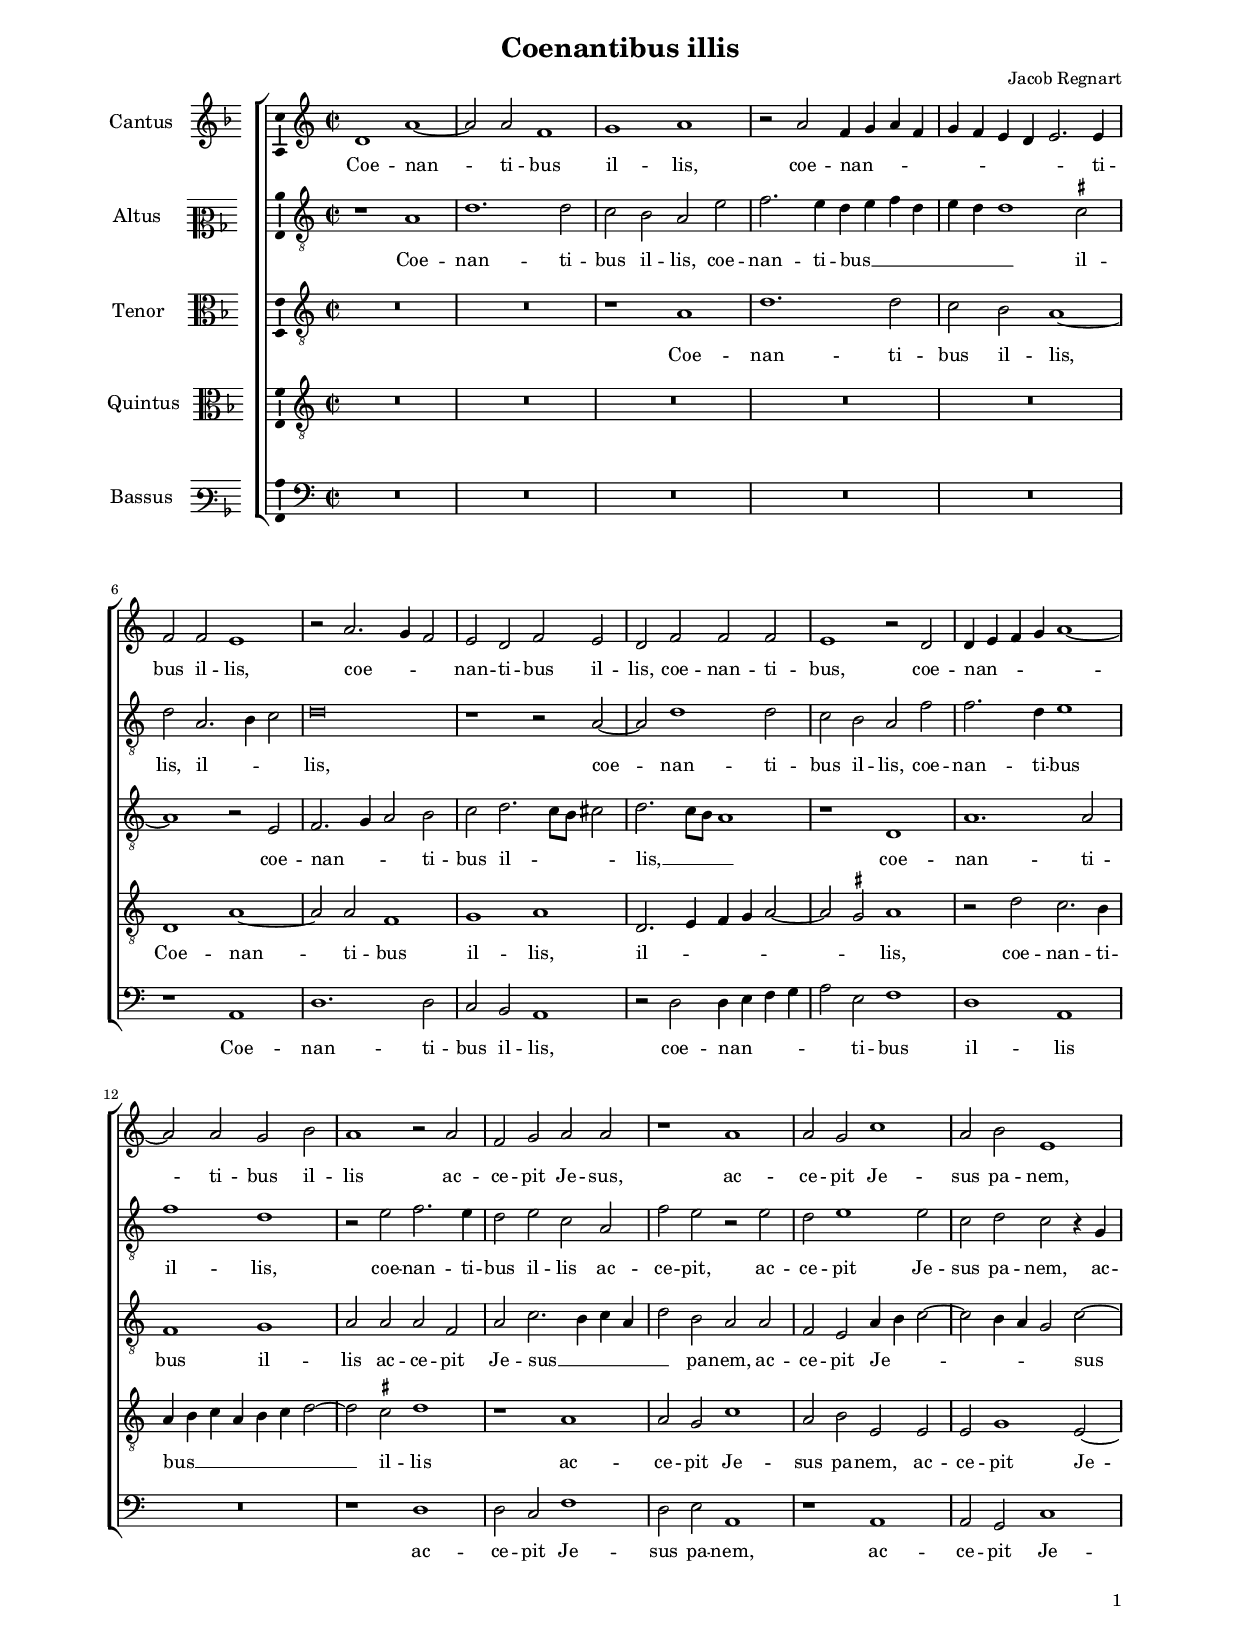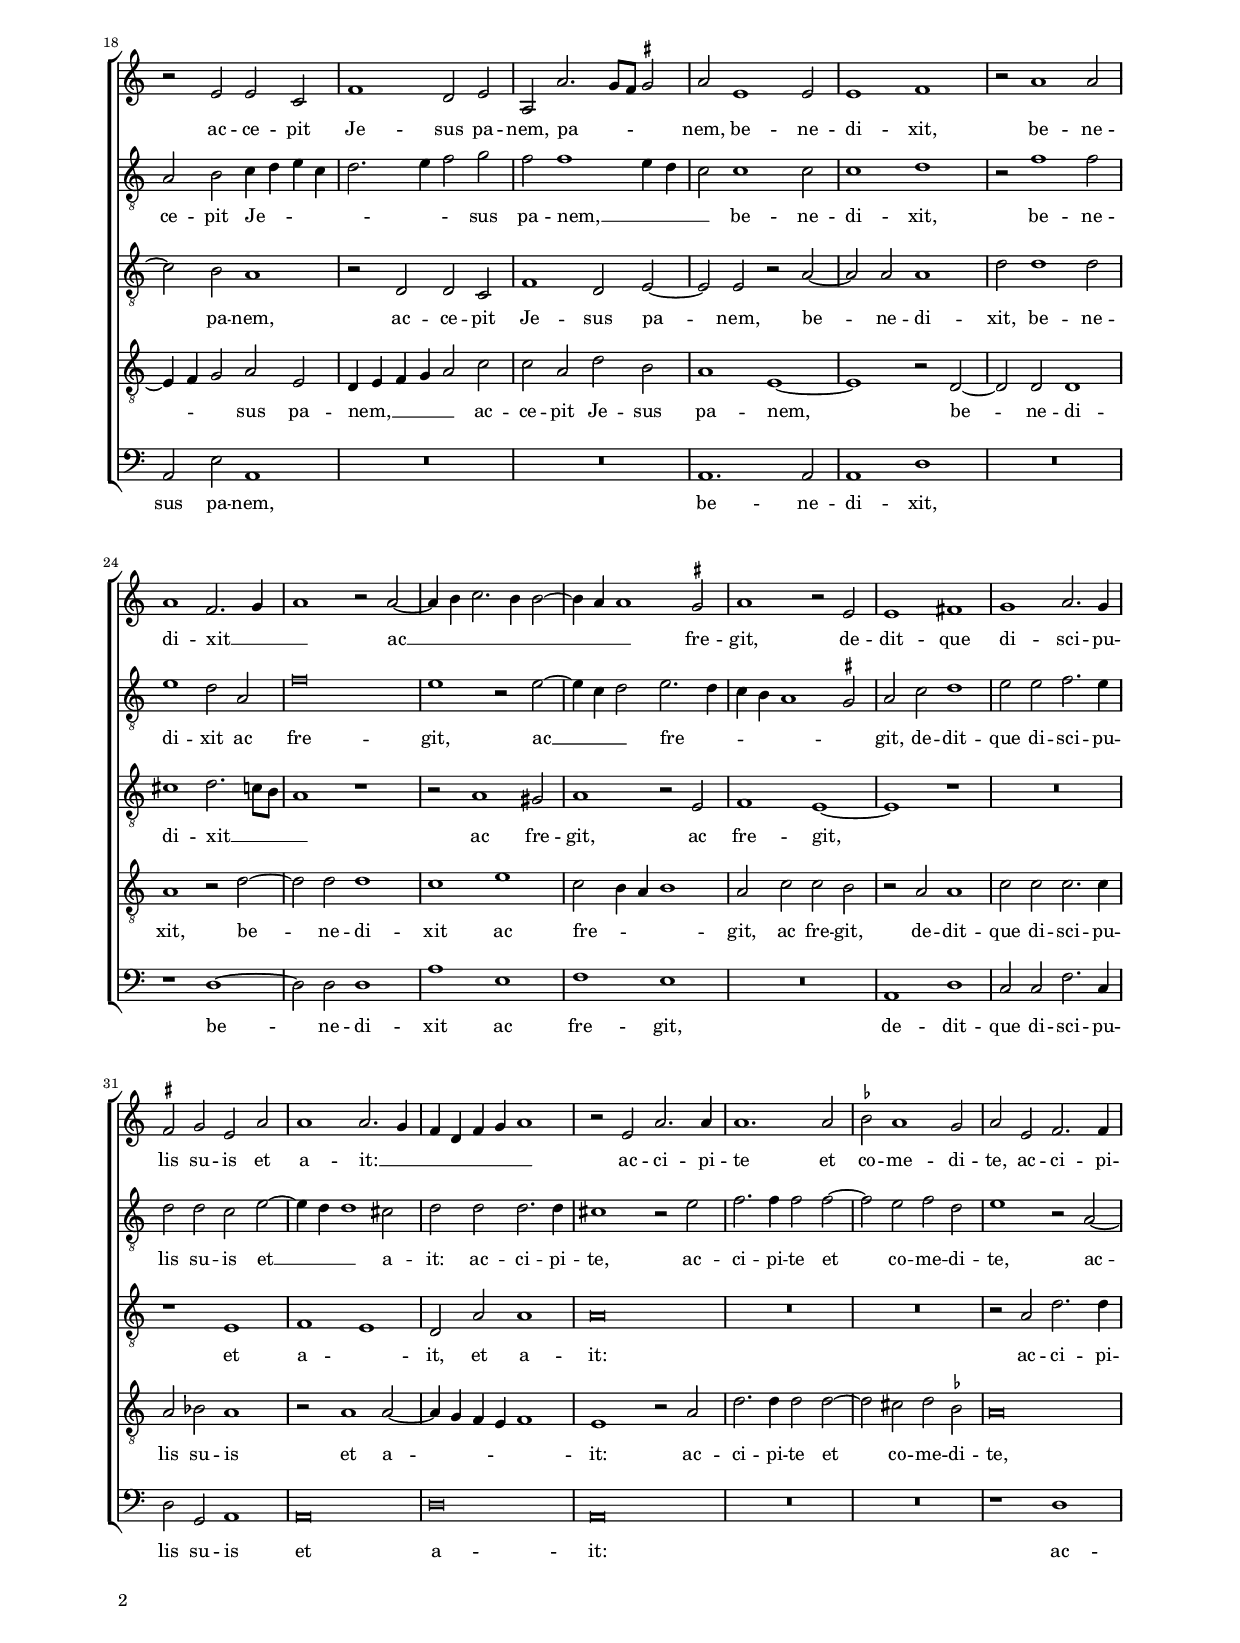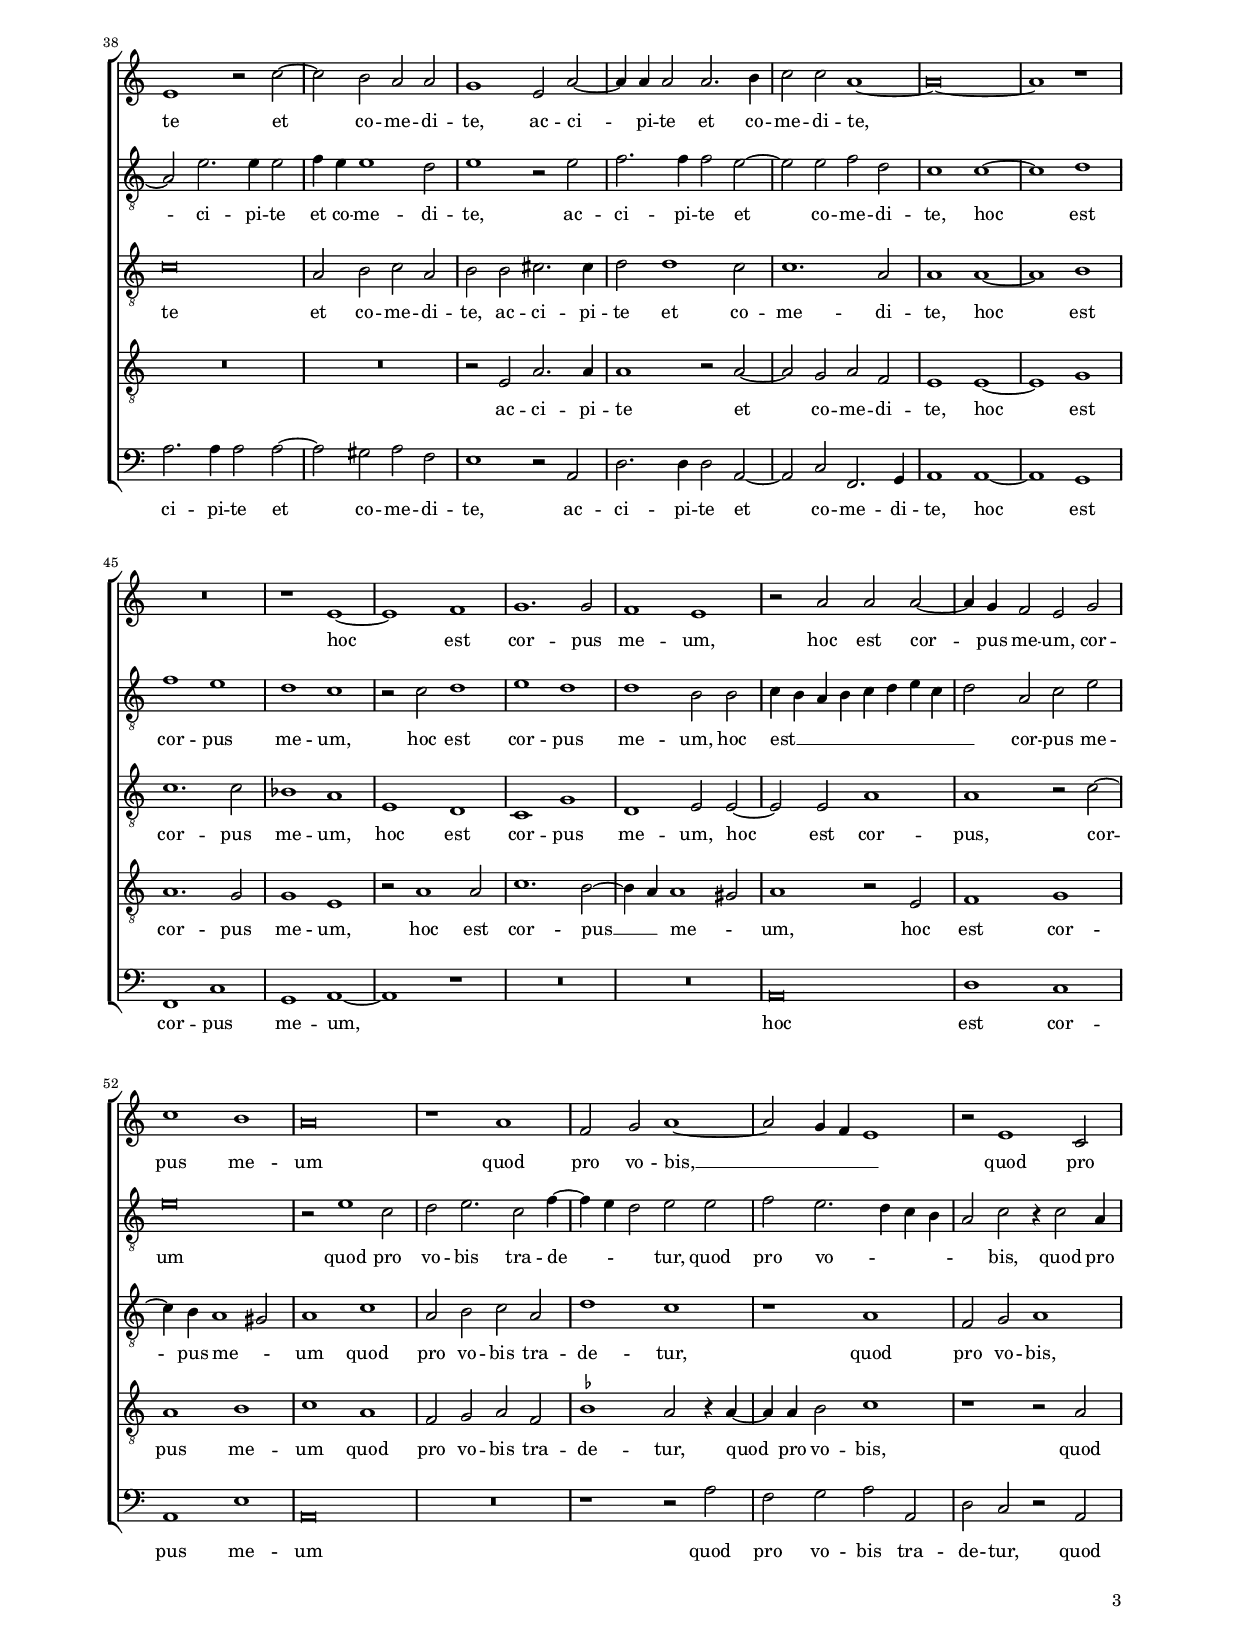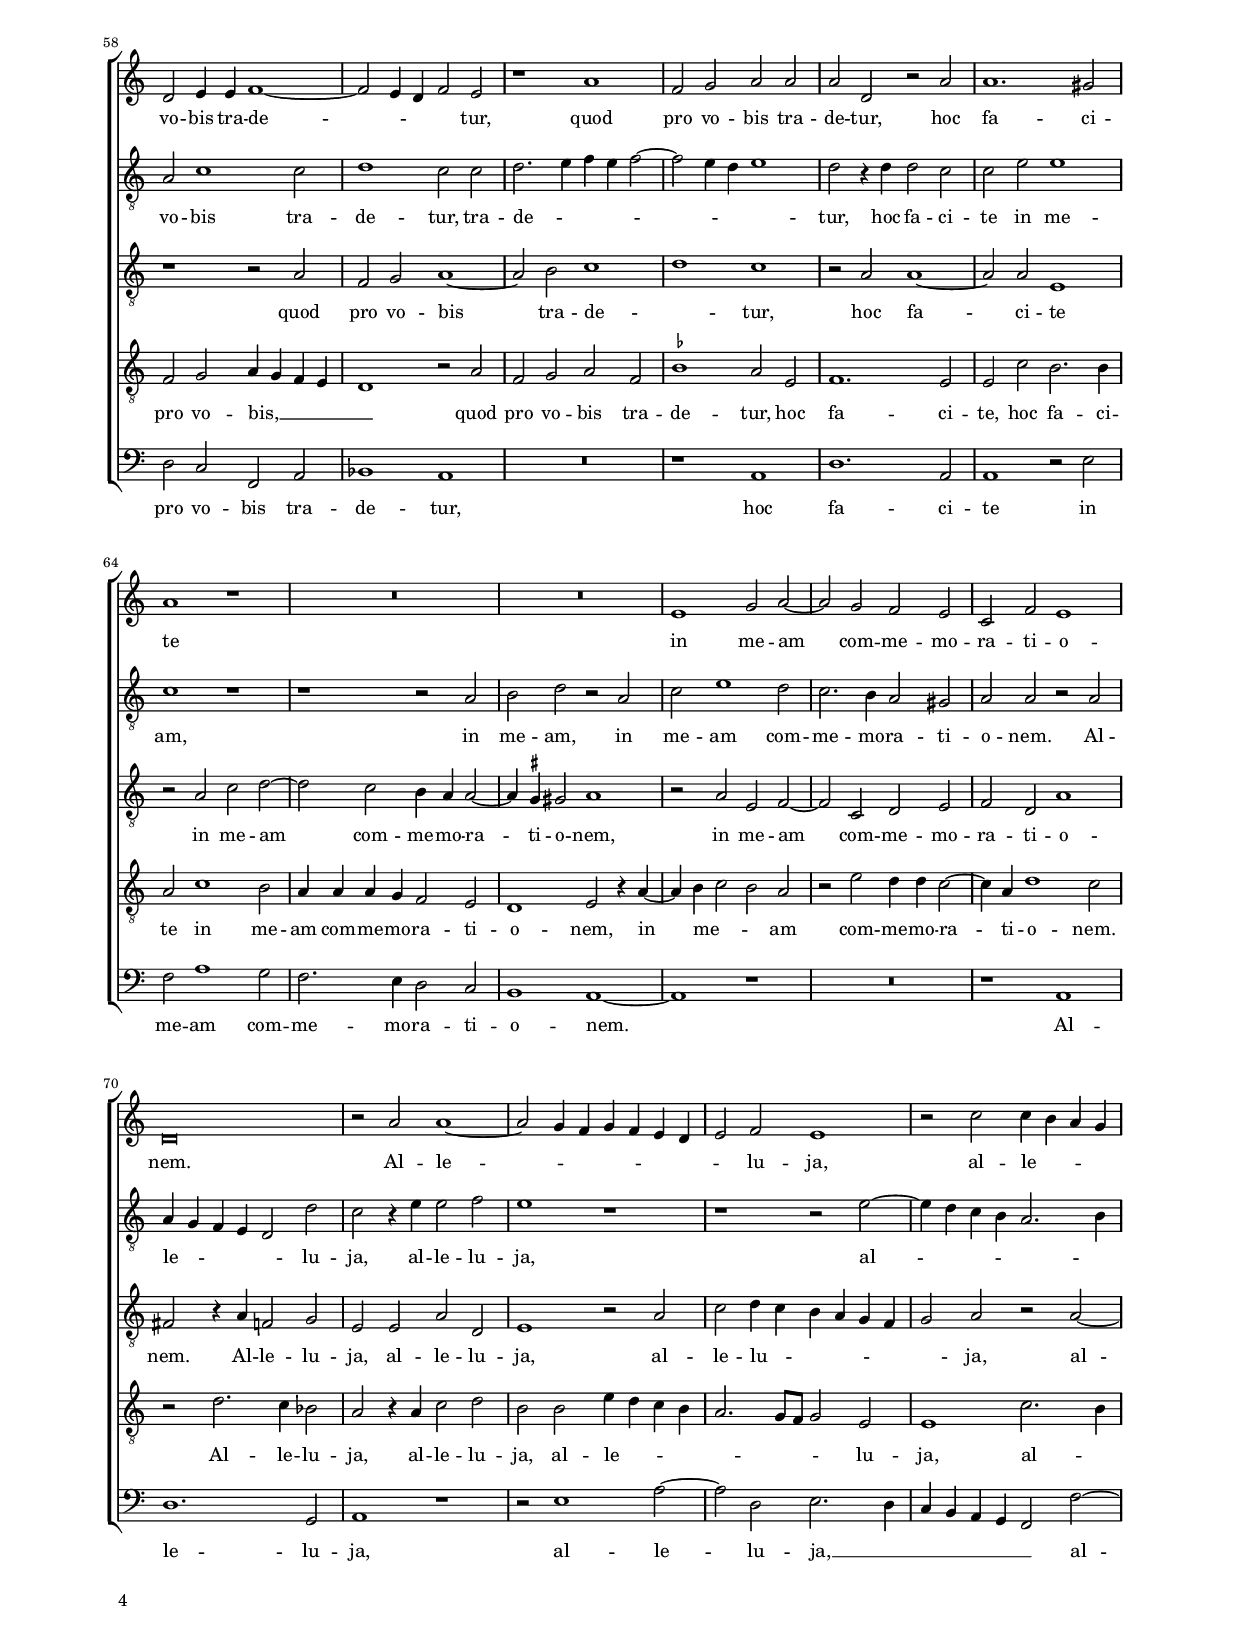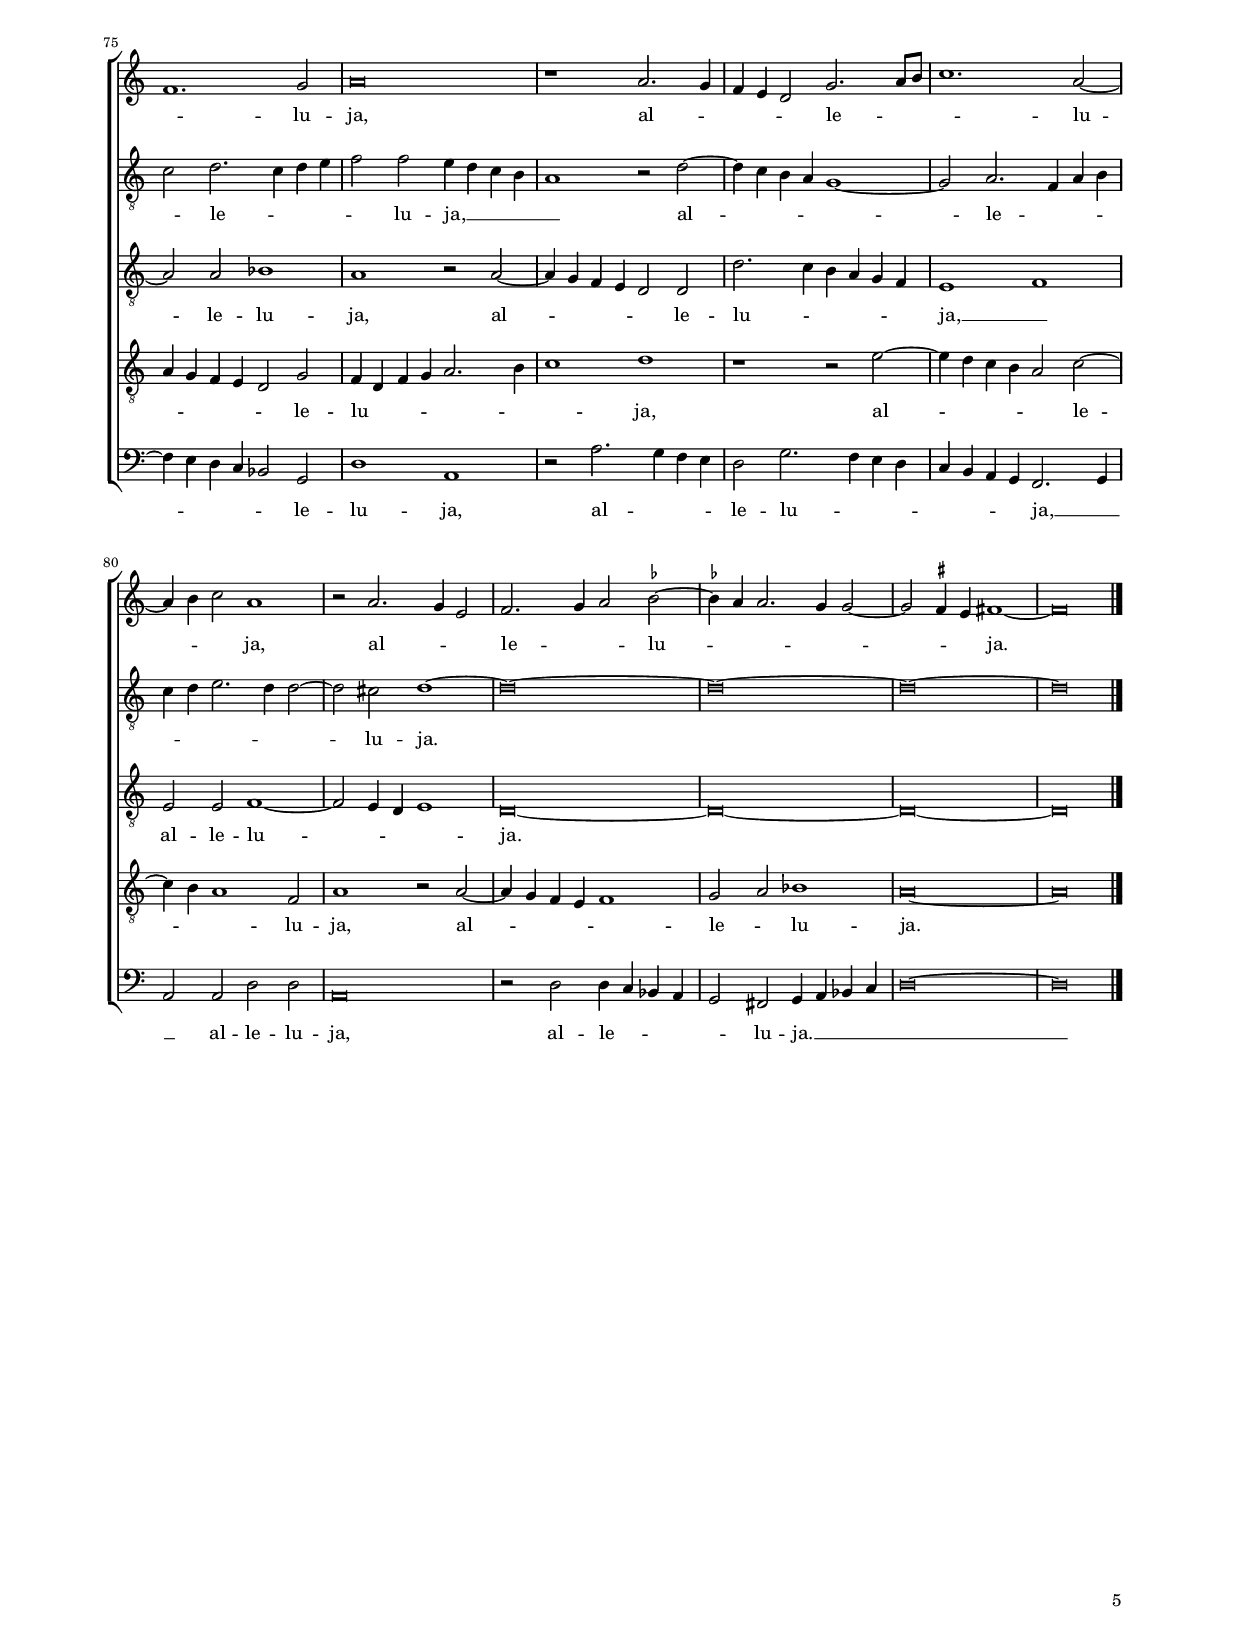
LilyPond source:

\header
{
  title="Coenantibus illis"
  composer="Jacob Regnart"
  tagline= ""
}

\version "2.24.0"
\include "deutsch.ly"
#(set-global-staff-size 15)
% #(set-default-paper-size "letter")
#(ly:set-option 'point-and-click #f)


\paper
	{
	top-margin = 1.8 \cm
	bottom-margin = 1.2 \cm
	left-margin = 2 \cm
	right-margin = 2 \cm
	ragged-bottom = ##f
	ragged-last-bottom = ##t
	print-page-number = ##f
	system-system-spacing = #'((basic-distance . 16) (minimum-distance . 14) (padding . 5) (strechability . 150))
	oddFooterMarkup=\markup   \fill-line { "" \fromproperty #'page:page-number-string }
	evenFooterMarkup=\markup  \fill-line { \fromproperty #'page:page-number-string "" }
	last-bottom-spacing = #'((basic-distance . 12) (minimum-distance . 7) (padding . 4))
%	systems-per-page = 3
%	min-systems-per-page = 3
%	print-all-headers = ##t
%	print-first-page-number = ##t
%	first-page-number = 1
	}

	
global = {
	\key f \major
	\time 2/2 \set Score.measureLength = #(ly:make-moment 2/1)
	\skip 1*2*85 \bar "|."
	}

	ficta = { \once \set suggestAccidentals = ##t }

	forget = #(define-music-function (music) (ly:music?) #{
		\accidentalStyle forget
		$music
		\accidentalStyle default
		#})



incipitcantus = \markup { \score {
	{
	\set Staff.instrumentName = \markup { \fontsize #1 "Cantus" }
	\key f \major
	\clef violin
	s4 \bar ""
	}
	\layout  {
	raggedright = ##t
	indent = 1.6 \cm
	line-width = 2.4\cm
	\context { \Staff \remove Time_signature_engraver }
	\override Staff.Clef.Y-extent = #'(0 . 0)
	}} \hspace #1 }

      
incipitaltus = \markup { \score {
	{
	\set Staff.instrumentName = \markup { \fontsize #1 "Altus" }
	\key f \major
	\clef mezzosoprano
	s4 \bar ""
	}
	\layout  {
	raggedright = ##t
	indent = 1.6 \cm
	line-width = 2.4\cm
	\context { \Staff \remove Time_signature_engraver }
	\override Staff.Clef.Y-extent = #'(0 . 0)
	}} \hspace #1 }


incipittenor = \markup { \score {
	{
	\set Staff.instrumentName = \markup { \fontsize #1 "Tenor" }
	\key f \major
	\clef alto
	s4 \bar ""
	}
	\layout  {
	raggedright = ##t
	indent = 1.6 \cm
	line-width = 2.4\cm
	\context { \Staff \remove Time_signature_engraver }
	\override Staff.Clef.Y-extent = #'(0 . 0)
	}} \hspace #1 }
      
      
incipitquintus = \markup { \score {
	{
	\set Staff.instrumentName = \markup { \fontsize #1 "Quintus" }
	\key f \major
	\clef alto
	s4 \bar ""
	}
	\layout  {
	raggedright = ##t
	indent = 1.6 \cm
	line-width = 2.4\cm
	\context { \Staff \remove Time_signature_engraver }
	\override Staff.Clef.Y-extent = #'(0 . 0)
	}} \hspace #1 }
      
      
incipitbassus = \markup { \score {
	{
	\set Staff.instrumentName = \markup { \fontsize #1 "Bassus" }
	\key f \major
	\clef varbaritone
	s4 \bar ""
	}
	\layout  {
	raggedright = ##t
	indent = 1.6 \cm
	line-width = 2.4\cm
	\context { \Staff \remove Time_signature_engraver }
	\override Staff.Clef.Y-extent = #'(0 . 0)
	}} \hspace #1 }


cantus =  \relative c''
	{
	g1 d'~
	d2 d b1
	c1 d
	r2 d b4 c d b
%5
	c4 b a g a2. a4 |
	b2 b a1
	r2 d2. c4 b2
	a2 g b a
	g2 b b b
%10
	a1 r2 g |
	g4 a b c d1~
	d2 d c e
	d1 r2 d
	b2 c d d
%15
	r1 d |
	d2 c f1
	d2 e a,1
	r2 a a f
	b1 g2 a
%20
	d,2 d'2. c8 b \ficta cis2 |
	d2 a1 a2
	a1 b
	r2 d1 d2
	d1 b2. c4
%25
	d1 r2 d~ |
	d4 e f2. e4 e2~
	e4 d d1 \ficta cis!2
	d1 r2 a
	a1 h
%30
	c1 d2. c4 |
	\ficta h2 c a d
	d1 d2. c4
	b4 g b c d1
	r2 a d2. d4
%35
	d1. d2 |
	\ficta es2 d1 c2
	d2 a b2. b4
	a1 r2 f'~
	f2 e d d
%40
	c1 a2 d~ |
	d4 d d2 d2. e4
	f2 f d1~
	d\breve~
	d1 r
%45
	R\breve |
	r1 a~
	a1 b
	c1. c2
	b1 a
%50
	r2 d d d~ |
	d4 c b2 a c
	f1 e
	d\breve
	r1 d
%55
	b2 c d1~ |
	d2 c4 b a1
	r2 a1 f2
	g2 a4 a b1~
	b2 a4 g b2 a
%60
	r1 d |
	b2 c d d
	d2 g, r d'
	d1. cis2
	d1 r
%65
	R\breve |
	R\breve
	a1 c2 d~
	d2 c b a
	f2 b a1
%70
	g\breve |
	r2 d' d1~
	d2 c4 b c b a g
	a2 b a1
	r2 f' f4 e d c
%75
	b1. c2 |
	d\breve
	r1 d2. c4
	b4 a g2 c2. d8 e
	f1. d2~
%80
	d4 e f2 d1 |
	r2 d2. c4 a2
	b2. c4 d2 \ficta es~
	\ficta es!4 d d2. c4 c2~
	c2 \ficta h4 a h!1~
%85  
	h\breve |
	}


altus =  \relative c'
	{
	r1 d
	g1. g2
	f2 e d a'
	b2. a4 g a b g
%5
	a4 g g1 \ficta fis2 |
	g2 d2. e4 f2
	g\breve
	r1 r2 d~
	d2 g1 g2
%10
	f2 e d b' |
	b2. g4 a1
	b1 g
	r2 a b2. a4
	g2 a f d
%15
	b'2 a r a |
	g2 a1 a2
	f2 g f r4 c
	d2 e f4 g a f
	g2. a4 b2 c
%20
	b2 b1 a4 g |
	f2 f1 f2
	f1 g
	r2 b1 b2
	a1 g2 d
%25
	b'\breve |
	a1 r2 a~
	a4 f g2 a2. g4
	f4 e d1 \ficta cis2
	d2 f g1
%30
	a2 a b2. a4 |
	g2 g f a~
	a4 g g1 fis2
	g2 g g2. g4
	fis1 r2 a
%35
	b2. b4 b2 b~ |
	b2 a b g
	a1 r2 d,~
	d2 a'2. a4 a2
	b4 a a1 g2
%40
	a1 r2 a |
	b2. b4 b2 a~
	a2 a b g
	f1 f~
	f1 g
%45
	b1 a |
	g1 f
	r2 f g1
	a1 g
	g1 e2 e
%50
	f4 e d e f g a f |
	g2 d f a
	a\breve
	r2 a1 f2
	g2 a2. f2 b4~
%55
	b4 a g2 a a |
	b2 a2. g4 f e
	d2 f r4 f2 d4
	d2 f1 f2
	g1 f2 f
%60
	g2. a4 b a b2~ |
	b2 a4 g a1
	g2 r4 g g2 f
	f2 a a1
	f1 r
%65
	r1 r2 d |
	e2 g r d
	f2 a1 g2
	f2. e4 d2 cis
	d2 d r d
%70
	d4 c b a g2 g' |
	f2 r4 a a2 b
	a1 r
	r1 r2 a~
	a4 g f e d2. e4
%75
	f2 g2. f4 g a |
	b2 b a4 g f e
	d1 r2 g~
	g4 f e d c1~
	c2 d2. b4 d e
%80
	f4 g a2. g4 g2~ |
	g2 fis g1~
	g\breve~
	g\breve~
	g\breve~
%85
	g\breve |
	}


tenor =  \relative c'
	{
	R\breve
	R\breve
	r1 d
	g1. g2
%5
	f2 e d1~ |
	d1 r2 a
	b2. c4 d2 e
	f2 g2. f8 e fis2
	g2. f8 e d1
%10
	r1 g, |
	d'1. d2
	b1 c
	d2 d d b
	d2 f2. e4 f d
%15
	g2 e d d |
	b2 a d4 e f2~
	f2 e4 d c2 f~
	f2 e d1
	r2 g, g f
%20
	b1 g2 a~ |
	a2 a r d~
	d2 d d1
	g2 g1 g2
	fis1 g2. f8 e
%25
	d1 r |
	r2 d1 cis2
	d1 r2 a
	b1 a~
	a1 r
%30
	R\breve |
	r1 a
	b1 a
	g2 d' d1
	d\breve
%35
	R\breve |
	R\breve
	r2 d g2. g4
	f\breve
	d2 e f d
%40
	e2 e fis2. fis4 |
	g2 g1 f2
	f1. d2
	d1 d~
	d1 e
%45
	f1. f2 |
	es1 d
	a1 g
	f1 c'
	g1 a2 a~
%50
	a2 a d1 |
	d1 r2 f~
	f4 e d1 cis2
	d1 f
	d2 e f d
%55
	g1 f |
	r1 d
	b2 c d1
	r1 r2 d
	b2 c d1~
%60
	d2 e f1 |
	g1 f
	r2 d d1~
	d2 d a1
	r2 d f g~
%65
	g2 f e4 d d2~ |
	d4 \ficta cis cis!2 d1
	r2 d a b~
	b2 f g a
	b2 g d'1
%70
	h2 r4 d b2 c |
	a2 a d g,
	a1 r2 d
	f2 g4 f e d c b
	c2 d r d~
%75
	d2 d es1 |
	d1 r2 d~
	d4 c b a g2 g
	g'2. f4 e d c b
	a1 b
%80
	a2 a b1~ |
	b2 a4 g a1
	g\breve~
	g\breve~
	g\breve~
%85
	g\breve |
	}


quintus  =  \relative c'
	{
	R\breve
	R\breve
	R\breve
	R\breve
%5
	R\breve |
	g1 d'~
	d2 d b1
	c1 d
	g,2. a4 b c d2~
%10
	d2 \ficta cis d1 |
	r2 g f2. e4
	d4 e f d e f g2~
	g2 \ficta fis g1
	r1 d
%15
	d2 c f1 |
	d2 e a, a
	a2 c1 a2~
	a4 b c2 d a
	g4 a b c d2 f
%20
	f2 d g e |
	d1 a~
	a1 r2 g~
	g2 g g1
	d'1 r2 g~
%25
	g2 g g1 |
	f1 a
	f2 e4 d e1
	d2 f f e
	r2 d d1
%30
	f2 f f2. f4 |
	d2 es d1
	r2 d1 d2~
	d4 c b a b1
	a1 r2 d
%35
	g2. g4 g2 g~ |
	g2 fis g \ficta es
	d\breve
	R\breve
	R\breve
%40
	r2 a d2. d4 |
	d1 r2 d~
	d2 c d b
	a1 a~
	a1 c
%45
	d1. c2 |
	c1 a
	r2 d1 d2
	f1. e2~
	e4 d d1 cis2
%50
	d1 r2 a |
	b1 c
	d1 e
	f1 d
	b2 c d b
%55
	\ficta es1 d2 r4 d~ |
	d4 d e2 f1
	r1 r2 d
	b2 c d4 c b a
	g1 r2 d'
%60
	b2 c d b |
	\ficta es1 d2 a
	b1. a2
	a2 f' e2. e4
	d2 f1 e2
%65
	d4 d d c b2 a |
	g1 a2 r4 d~
	d4 e f2 e d
	r2 a' g4 g f2~
	f4 d g1 f2
%70
	r2 g2. f4 es2 |
	d2 r4 d f2 g
	e2 e a4 g f e
	d2. c8 b c2 a
	a1 f'2. e4
%75
	d4 c b a g2 c |
	b4 g b c d2. e4
	f1 g
	r1 r2 a~
	a4 g f e d2 f~
%80
	f4 e d1 b2 |
	d1 r2 d~
	d4 c b a b1
	c2 d es1
	d\breve~
%85
	d\breve |
	}


bassus  =  \relative c
	{
	R\breve
	R\breve
	R\breve
	R\breve
%5
	R\breve |
	r1 d
	g1. g2
	f2 e d1
	r2 g g4 a b c
%10
	d2 a b1 |
	g1 d
	R\breve
	r1 g
	g2 f b1
%15
	g2 a d,1 |
	r1 d
	d2 c f1
	d2 a' d,1
	R\breve
%20
	R\breve |
	d1. d2
	d1 g
	R\breve
	r1 g~
%25
	g2 g g1 |
	d'1 a
	b1 a
	R\breve
	d,1 g
%30
	f2 f b2. f4 |
	g2 c, d1
	d\breve
	g\breve
	d\breve
%35
	R\breve |
	R\breve
	r1 g
	d'2. d4 d2 d~
	d2 cis d b
%40
	a1 r2 d, |
	g2. g4 g2 d~
	d2 f b,2. c4
	d1 d~
	d1 c
%45
	b1 f' |
	c1 d~
	d1 r
	R\breve
	R\breve
%50
	d\breve |
	g1 f
	d1 a'
	d,\breve
	R\breve
%55
	r1 r2 d' |
	b2 c d d,
	g2 f r d
	g2 f b, d
	es1 d
%60
	R\breve |
	r1 d
	g1. d2
	d1 r2 a'
	b2 d1 c2
%65
	b2. a4 g2 f |
	e1 d~
	d1 r
	R\breve
	r1 d
%70
	g1. c,2 |
	d1 r
	r2 a'1 d2~
	d2 g, a2. g4
	f4 e d c b2 b'~
%75
	b4 a g f es2 c |
	g'1 d
	r2 d'2. c4 b a
	g2 c2. b4 a g
	f4 e d c b2. c4
%80
	d2 d g g |
	d\breve
	r2 g g4 f es d
	c2 h c4 d es f
	g\breve~
%85
	g\breve |
	}


lyricscantus = \lyricmode {
	Coe -- nan -- ti -- bus il -- lis,
        coe -- nan -- _ _ _ _ _ _ _ _ ti -- bus il -- lis,
        coe -- _ _ nan -- ti -- bus il -- lis,
        coe -- nan -- ti -- bus,
        coe -- nan -- _ _ _ _ ti -- bus il -- lis
        ac -- ce -- pit Je -- sus,
        ac -- ce -- pit Je -- sus pa -- nem,
        ac -- ce -- pit Je -- sus pa -- nem,
        pa -- _ _ _ nem,
        be -- ne -- di -- xit,
        be -- ne -- di -- xit __ _ _
        ac __ _ _ _ _ _ _ fre -- git,
        de -- dit -- que di -- sci -- pu -- lis su -- is et a -- it: __ _ _ _ _ _ _
        ac -- ci -- pi -- te et co -- me -- di -- te,
        ac -- ci -- pi -- te et co -- me -- di -- te,
        ac -- ci -- pi -- te et co -- me -- di -- te,
        hoc est cor -- pus me -- um,
        hoc est cor -- pus me -- um,
        cor -- pus me -- um
        quod pro vo -- bis, __ _ _ _
        quod pro vo -- bis tra -- de -- _ _ _ tur,
        quod pro vo -- bis tra -- de -- tur,
        hoc fa -- ci -- te
        in me -- am com -- me -- mo -- ra -- ti -- o -- nem.
        Al -- le -- _ _ _ _ _ _ _ lu -- ja,
        al -- le -- _ _ _ _ lu -- ja,
        al -- _ _ _ _ le -- _ _ _ lu -- _ _ ja,
        al -- _ _ le -- _ _ lu -- _ _ _ _ _ _ ja.
	}


lyricsaltus = \lyricmode {
	Coe -- nan -- ti -- bus il -- lis,
        coe -- nan -- ti -- bus __ _ _ _ _ _ _ il -- lis,
        il -- _ _ lis,
        coe -- nan -- ti -- bus il -- lis,
        coe -- nan -- ti -- bus il -- lis,
        coe -- nan -- ti -- bus il -- lis
        ac -- ce -- pit,
        ac -- ce -- pit Je -- sus pa -- nem,
        ac -- ce -- pit Je -- _ _ _ _ _ _ sus pa -- nem, __ _ _ _ 
        be -- ne -- di -- xit,
        be -- ne -- di -- xit
        ac fre -- git,
        ac __ _ _ fre -- _ _ _ _ _ git,
        de -- dit -- que di -- sci -- pu -- lis su -- is et __ _ _ a -- it:
        ac -- ci -- pi -- te,
        ac -- ci -- pi -- te et co -- me -- di -- te,
        ac -- ci -- pi -- te et co -- me -- di -- te,
        ac -- ci -- pi -- te et co -- me -- di -- te,
        hoc est cor -- pus me -- um,
        hoc est cor -- pus me -- um,
        hoc est __ _ _ _ _ _ _ _ _ cor -- pus me -- um
        quod pro vo -- bis tra -- de -- _ _ tur,
        quod pro vo -- _ _ _ _ bis,
        quod pro vo -- bis tra -- de -- tur,
        tra -- de -- _ _ _ _ _ _ _ tur,
        hoc fa -- ci -- te in me -- am,
        in me -- am,
        in me -- am
        com -- me -- mo -- ra -- ti -- o -- nem.
        Al -- le -- _ _ _ _ lu -- ja,
        al -- le -- lu -- ja,
        al -- _ _ _ _ _ _ le -- _ _ _ _ lu -- ja, __ _ _ _ _
        al -- _ _ _ _ le -- _ _ _ _ _ _ _ _ lu -- ja.
	}


lyricstenor = \lyricmode {
	Coe -- nan -- ti -- bus il -- lis,
        coe -- nan -- _ _ ti -- bus il -- _ _ _ lis, __ _ _ _
        coe -- nan -- ti -- bus il -- lis
        ac -- ce -- pit Je -- sus __ _ _ _ _ pa -- nem,
        ac -- ce -- pit Je -- _ _ _ _ _ sus pa -- nem,
        ac -- ce -- pit Je -- sus pa -- nem,
        be -- ne -- di -- xit,
        be -- ne -- di -- xit __ _ _ _
        ac fre -- git,
        ac fre -- git,
        et a -- _ it,
        et a -- it:
        ac -- ci -- pi -- te et co -- me -- di -- te,
        ac -- ci -- pi -- te et co -- me -- di -- te,
        hoc est cor -- pus me -- um,
        hoc est cor -- pus me -- um,
        hoc est cor -- pus,
        cor -- pus me -- _ um
        quod pro vo -- bis tra -- de -- tur,
        quod pro vo -- bis,
        quod pro vo -- bis tra -- de -- _ tur,
        hoc fa -- ci -- te in me -- am
        com -- me -- mo -- ra -- ti -- o -- nem,
        in me -- am com -- me -- mo -- ra -- ti -- o -- nem.
        Al -- le -- lu -- ja,
        al -- le -- lu -- ja,
        al -- le -- lu -- _ _ _ _ _ _ ja,
        al -- le -- lu -- ja,
        al -- _ _ _ _ le -- lu -- _ _ _ _ _ ja, __ _
        al -- le -- lu -- _ _ _ ja.
	}


lyricsquintus = \lyricmode {
	Coe -- nan -- ti -- bus il -- lis,
        il -- _ _ _ _ _ lis,
        coe -- nan -- ti -- bus __ _ _ _ _ _ _ il -- lis
        ac -- ce -- pit Je -- sus pa -- nem,
        ac -- ce -- pit Je -- _ _ sus pa -- nem, __ _ _ _ _
        ac -- ce -- pit Je -- sus pa -- nem,
        be -- ne -- di -- xit,
        be -- ne -- di -- xit
        ac fre -- _ _ _ git,
        ac fre -- git,
        de -- dit -- que di -- sci -- pu -- lis su -- is et a -- _ _ _ _ it:
        ac -- ci -- pi -- te et co -- me -- di -- te,
        ac -- ci -- pi -- te et co -- me -- di -- te,
        hoc est cor -- pus me -- um,
        hoc est cor -- pus __ _ me -- _ um,
        hoc est cor -- pus me -- um
        quod pro vo -- bis tra -- de -- tur,
        quod pro vo -- bis,
        quod pro vo -- bis, __ _ _ _ _ 
        quod pro vo -- bis tra -- de -- tur,
        hoc fa -- ci -- te,
        hoc fa -- ci -- te
        in me -- am com -- me -- mo -- ra -- ti -- o -- nem,
        in me -- _ _ am com -- me -- mo -- ra -- ti -- o -- nem.
        Al -- le -- lu -- ja,
        al -- le -- lu -- ja,
        al -- le -- _ _ _ _ _ _ _ lu -- ja,
        al -- _ _ _ _ _ _ le -- lu -- _ _ _ _ _ _ ja,
        al -- _ _ _ _ le -- _ _ lu -- ja,
        al -- _ _ _ _ le -- _ lu -- ja.
	}


lyricsbassus = \lyricmode {
	Coe -- nan -- ti -- bus il -- lis,
        coe -- nan -- _ _ _ _ ti -- bus il -- lis
        ac -- ce -- pit Je -- sus pa -- nem,
        ac -- ce -- pit Je -- sus pa -- nem,
        be -- ne -- di -- xit,
        be -- ne -- di -- xit
        ac fre -- git,
        de -- dit -- que di -- sci -- pu -- lis su -- is et a -- it:
        ac -- ci -- pi -- te et co -- me -- di -- te,
        ac -- ci -- pi -- te et co -- me -- di -- te,
        hoc est cor -- pus me -- um,
        hoc est cor -- pus me -- um
        quod pro vo -- bis tra -- de -- tur,
        quod pro vo -- bis tra -- de -- tur,
        hoc fa -- ci -- te in me -- am com -- me -- mo -- ra -- ti -- o -- nem.
        Al -- le -- lu -- ja,
        al -- le -- lu -- ja, __ _ _ _ _ _ _
        al -- _ _ _ _ le -- lu -- ja,
        al -- _ _ _ le -- lu -- _ _ _ _ _ _ _ ja, __ _ _
        al -- le -- lu -- ja,
        al -- le -- _ _ _ _ lu -- ja. __ _ _ _ _
	}


\score
{  
	\transpose c g, {
	\new ChoirStaff \with { \override StaffGrouper.staff-staff-spacing.basic-distance = #12 }
	<<

	\new Staff << \global
	\new Voice="v1" {
		\set Staff.instrumentName=\incipitcantus
%		\set Staff.instrumentName= "S"
		\set Staff.midiInstrument = "reed organ"
		\clef violin
		\cantus }
	\new Lyrics \lyricsto "v1" {\lyricscantus }
	>>


	\new Staff << \global
	\new Voice="v2" {
		\set Staff.instrumentName=\incipitaltus
%		\set Staff.instrumentName= "A"
		\set Staff.midiInstrument = "reed organ"
		\clef "G_8"
		\altus}
	\new Lyrics \lyricsto "v2" {\lyricsaltus }
	>>


	\new Staff << \global
	\new Voice="v3" {
		\set Staff.instrumentName=\incipittenor
%		\set Staff.instrumentName= "T"
		\set Staff.midiInstrument = "reed organ"
		\clef "G_8"
		\tenor }
	\new Lyrics \lyricsto "v3" {\lyricstenor }
	>>


	\new Staff << \global
	\new Voice="v5" {
		\set Staff.instrumentName=\incipitquintus
%		\set Staff.instrumentName= "Q"
		\set Staff.midiInstrument = "reed organ"
		\clef "G_8"
		\quintus}
	\new Lyrics \lyricsto "v5" {\lyricsquintus }
	>>


	\new Staff << \global
	\new Voice="v4" {
		\set Staff.instrumentName=\incipitbassus
%		\set Staff.instrumentName= "B"
		\set Staff.midiInstrument = "reed organ"
		\clef bass 
		\bassus }
	\new Lyrics \lyricsto "v4" {\lyricsbassus}
	>>

	>>
	} % transpose

	\layout
	{
	indent = 2.5\cm
	\context { \Lyrics \override VerticalAxisGroup.nonstaff-relatedstaff-spacing.padding = #1.5 }
%	\context { \Lyrics \override LyricText.font-size = #1 }
	\context { \Staff \override TimeSignature.break-visibility = #end-of-line-invisible }
	\context { \Staff \consists Ambitus_engraver }
	\context { \Score \override BarNumber.padding = #2 }
	\context { \Voice \override NoteHead.style = #'baroque }
	}

\midi
	{
    	\tempo 2 = 90
	}

}


% EOF
